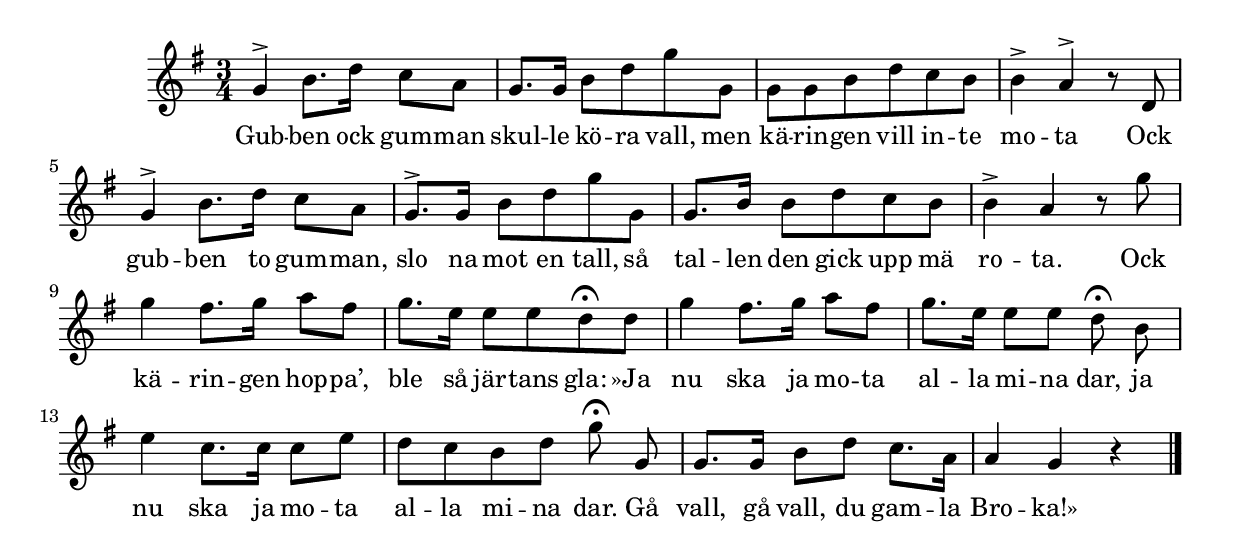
{
\time 3/4
\key g \major

 g'4^> b'8. d''16 c''8 a'  | 
 g'8. g'16 b'8 d'' g'' g'  | 
 g' g' b' d'' c'' b'  | 
 b'4^> a'^> r8 d'  | 
 g'4^> b'8. d''16 c''8 a'  | 
 g'8.^> g'16 b'8 d'' g'' g'  | 
 g'8. b'16 b'8 d'' c'' b'  | 
 b'4^> a' r8 g''  | 
 g''4 fis''8. g''16 a''8 fis''  | 
 \override Script.padding = #0.7
 g''8. e''16 e''8 e'' d''-\fermata d''  | 
 g''4 fis''8. g''16 a''8 fis''  | 
 g''8. e''16 e''8 e'' d''-\fermata\noBeam b'  | 
 e''4 c''8. c''16 c''8 e''  | 
 d'' c'' b' d'' g''-\fermata\noBeam g'  | 
 g'8. g'16 b'8 d'' c''8. a'16  | 
 a'4 g' r \bar "|." |
 }
 \addlyrics {
     Gub -- ben ock gum -- man skul -- le kö -- ra vall, men kä -- rin -- gen vill in -- te
     mo -- ta Ock gub -- ben to gum -- man, slo na mot en tall, så
     tal -- len den gick upp mä ro -- ta. Ock
     kä -- rin -- gen hop -- pa’, ble så jär -- tans gla: »Ja nu ska ja mo -- ta
     al -- la mi -- na dar, ja nu ska ja mo -- ta al -- la mi -- na dar. Gå
     vall, gå vall, du gam -- la Bro -- ka!»
}
